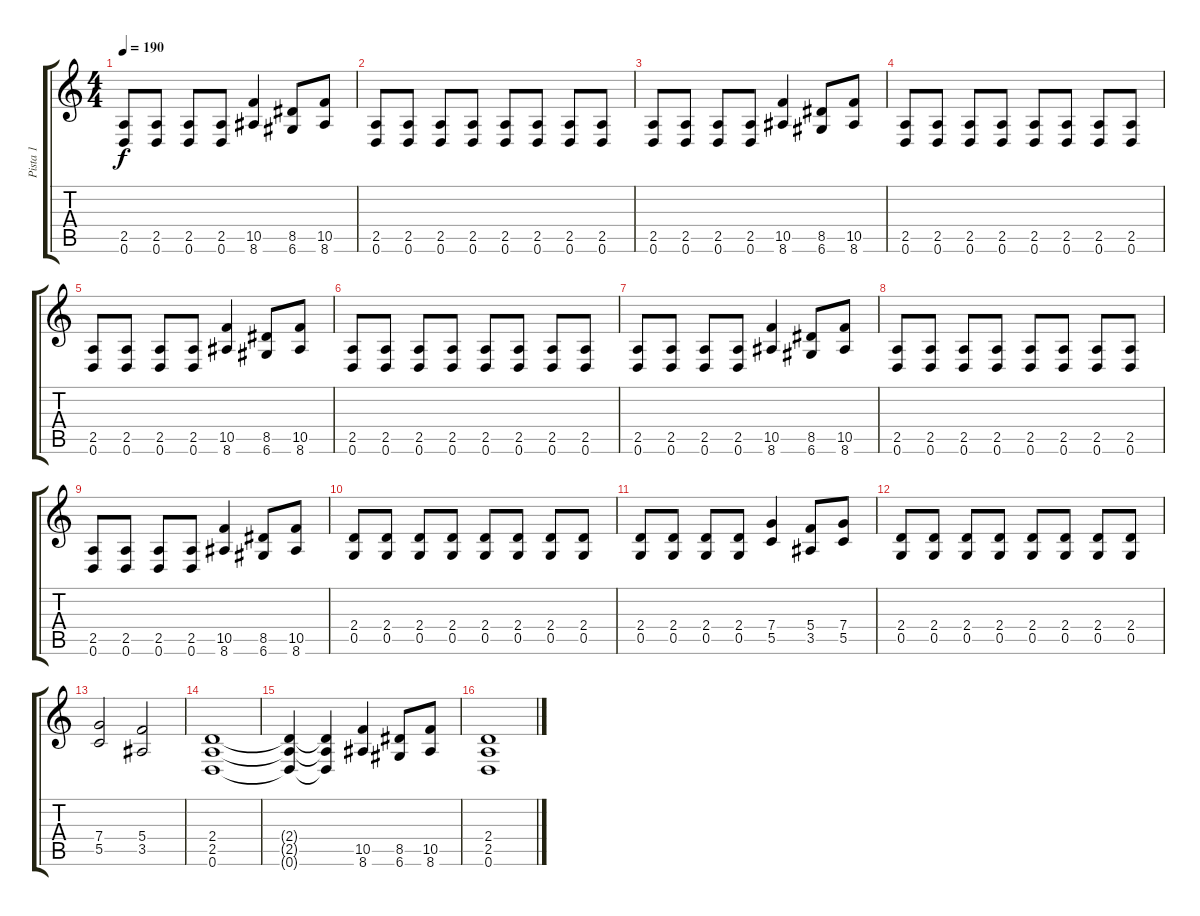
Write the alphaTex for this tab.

\track ("Pista 1" "Pista 1") {instrument distortionguitar}
\staff {score tabs}
\tuning (D4 A3 F3 C3 G2 D2) {hide}
\ts (4 4)
\tempo 190
\clef g2
\ks c
(2.5 0.6).8{dy f} (2.5 0.6).8 (2.5 0.6).8 (2.5 0.6).8 (10.5 8.6).4 (8.5 6.6).8 (10.5 8.6).8 |
(2.5 0.6).8 (2.5 0.6).8 (2.5 0.6).8 (2.5 0.6).8 (2.5 0.6).8 (2.5 0.6).8 (2.5 0.6).8 (2.5 0.6).8 |
(2.5 0.6).8 (2.5 0.6).8 (2.5 0.6).8 (2.5 0.6).8 (10.5 8.6).4 (8.5 6.6).8 (10.5 8.6).8 |
(2.5 0.6).8 (2.5 0.6).8 (2.5 0.6).8 (2.5 0.6).8 (2.5 0.6).8 (2.5 0.6).8 (2.5 0.6).8 (2.5 0.6).8 |
(2.5 0.6).8 (2.5 0.6).8 (2.5 0.6).8 (2.5 0.6).8 (10.5 8.6).4 (8.5 6.6).8 (10.5 8.6).8 |
(2.5 0.6).8 (2.5 0.6).8 (2.5 0.6).8 (2.5 0.6).8 (2.5 0.6).8 (2.5 0.6).8 (2.5 0.6).8 (2.5 0.6).8 |
(2.5 0.6).8 (2.5 0.6).8 (2.5 0.6).8 (2.5 0.6).8 (10.5 8.6).4 (8.5 6.6).8 (10.5 8.6).8 |
(2.5 0.6).8 (2.5 0.6).8 (2.5 0.6).8 (2.5 0.6).8 (2.5 0.6).8 (2.5 0.6).8 (2.5 0.6).8 (2.5 0.6).8 |
(2.5 0.6).8 (2.5 0.6).8 (2.5 0.6).8 (2.5 0.6).8 (10.5 8.6).4 (8.5 6.6).8 (10.5 8.6).8 |
(2.4 0.5).8 (2.4 0.5).8 (2.4 0.5).8 (2.4 0.5).8 (2.4 0.5).8 (2.4 0.5).8 (2.4 0.5).8 (2.4 0.5).8 |
(2.4 0.5).8 (2.4 0.5).8 (2.4 0.5).8 (2.4 0.5).8 (7.4 5.5).4 (5.4 3.5).8 (7.4 5.5).8 |
(2.4 0.5).8 (2.4 0.5).8 (2.4 0.5).8 (2.4 0.5).8 (2.4 0.5).8 (2.4 0.5).8 (2.4 0.5).8 (2.4 0.5).8 |
(7.4 5.5).2 (5.4 3.5).2 |
(2.4 2.5 0.6).1 |
(2.4{t} 2.5{t} 0.6{t}).4 (2.4{t} 2.5{t} 0.6{t}).4 (10.5 8.6).4 (8.5 6.6).8 (10.5 8.6).8 |
(2.4 2.5 0.6).1
